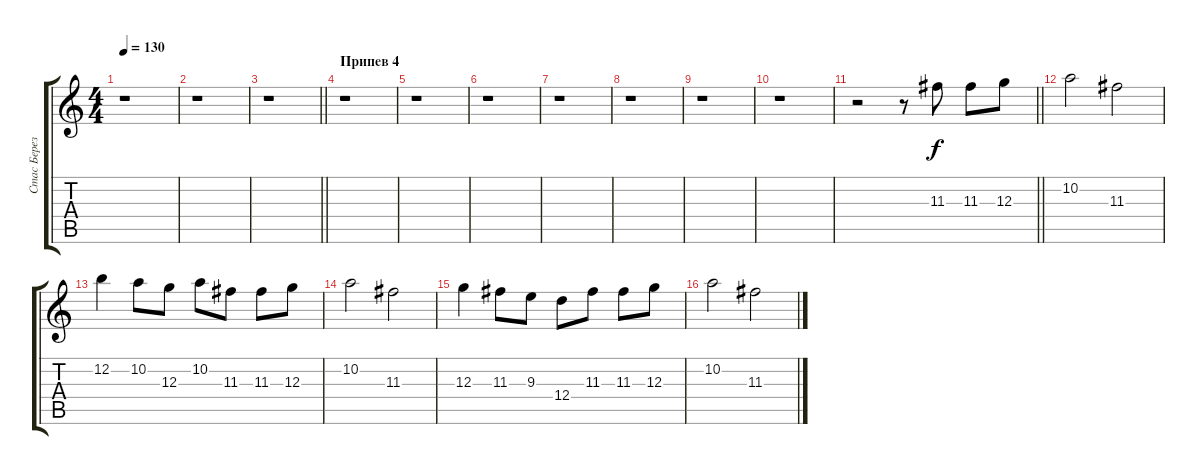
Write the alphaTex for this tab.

\track ("Стас Березовский" "Стас Берез") {instrument electricguitarjazz}
\staff {score tabs}
\tuning (E4 B3 G3 D3 A2 E2) {hide}
\ts (4 4)
\tempo 130
\clef g2
\ks c
r.1{dy f} |
r.1 |
\barLineRight lightlight
r.1 |
\section ("" "Припев 4")
r.1 |
r.1 |
r.1 |
r.1 |
r.1 |
r.1 |
r.1 |
\barLineRight lightlight
r.2 r.8 11.3.8 11.3.8 12.3.8 |
10.2.2 11.3.2 |
12.2.4 10.2.8 12.3.8 10.2.8 11.3.8 11.3.8 12.3.8 |
10.2.2 11.3.2 |
12.3.4 11.3.8 9.3.8 12.4.8 11.3.8 11.3.8 12.3.8 |
10.2.2 11.3.2
